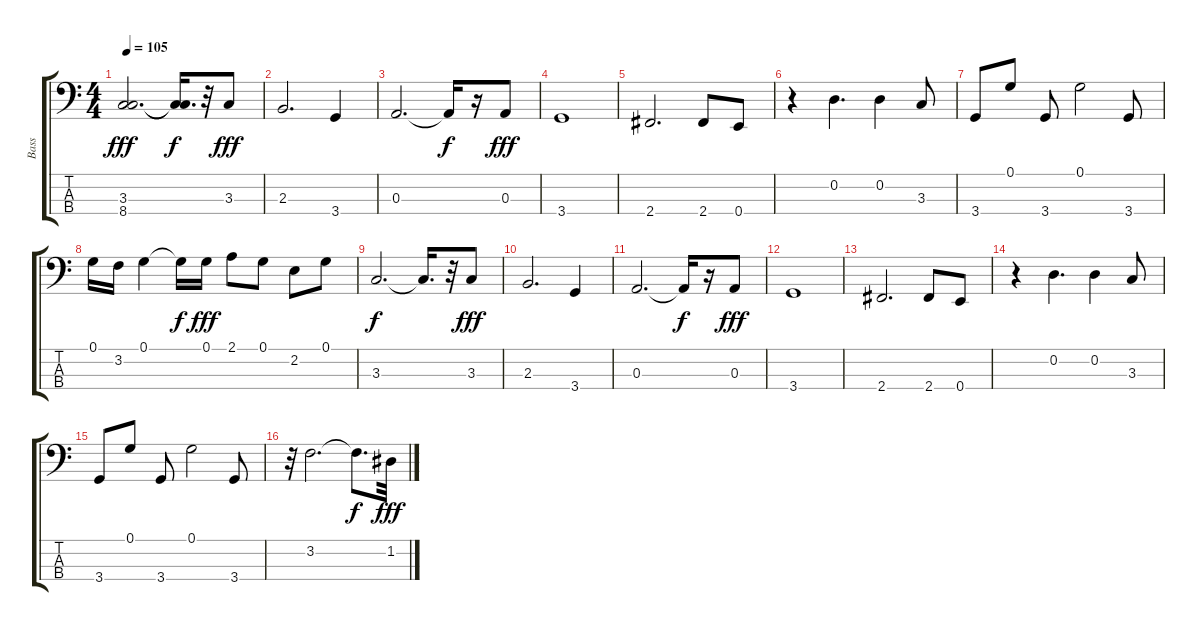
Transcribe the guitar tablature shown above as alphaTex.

\track ("Bass" "Bass") {instrument electricbassfinger}
\staff {score tabs}
\tuning (G2 D2 A1 E1) {hide}
\ts (4 4)
\tempo 105
\clef f4
\ks c
(3.3 8.4).2{d dy fff} (3.3{t} 8.4{t}).16{d dy f} r.32 3.3.8{dy fff} |
2.3.2{d} 3.4.4 |
0.3.2{d} 0.3{t}.16{dy f} r.16 0.3.8{dy fff} |
3.4.1 |
2.4.2{d} 2.4.8 0.4.8 |
r.4 0.2.4{d} 0.2.4 3.3.8 |
3.4.8 0.1.8 3.4.8 0.1.2 3.4.8 |
0.1.16 3.2.16 0.1.4 0.1{t}.16{dy f} 0.1.16{dy fff} 2.1.8 0.1.8 2.2.8 0.1.8 |
3.3.2{d dy f} 3.3{t}.16{d} r.32 3.3.8{dy fff} |
2.3.2{d} 3.4.4 |
0.3.2{d} 0.3{t}.16{dy f} r.16 0.3.8{dy fff} |
3.4.1 |
2.4.2{d} 2.4.8 0.4.8 |
r.4 0.2.4{d} 0.2.4 3.3.8 |
3.4.8 0.1.8 3.4.8 0.1.2 3.4.8 |
r.32 3.2.2{d} 3.2{t}.8{d dy f} 1.2.32{dy fff}
